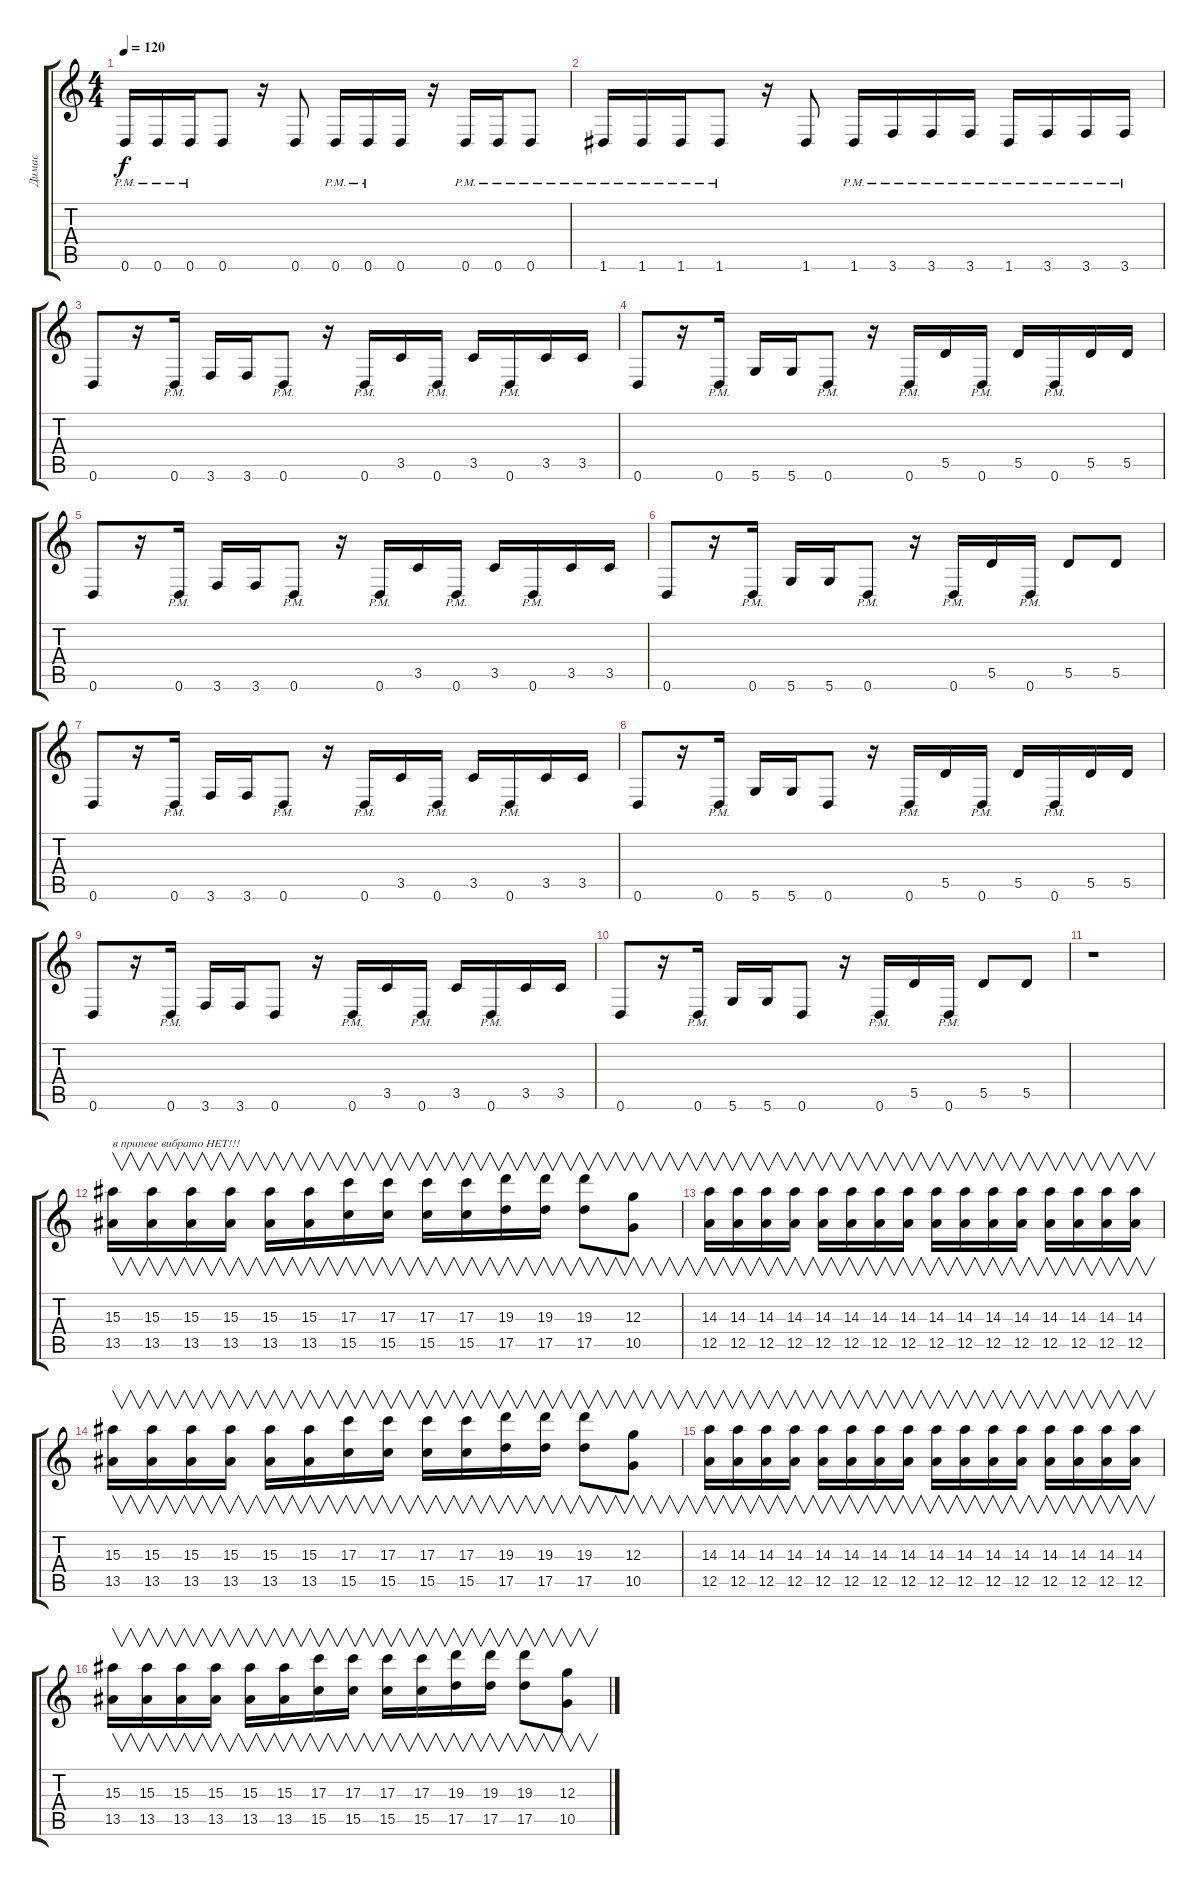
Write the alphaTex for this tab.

\track ("Димас" "Димас") {instrument distortionguitar}
\staff {score tabs}
\tuning (E4 B3 G3 D3 A2 D2) {hide}
\ts (4 4)
\tempo 120
\clef g2
\ks c
0.6{pm}.16{dy f} 0.6{pm}.16 0.6{pm}.16 0.6.8 r.16 0.6.8 0.6{pm}.16 0.6{pm}.16 0.6.16 r.16 0.6{pm}.16 0.6{pm}.16 0.6{pm}.8 |
1.6{pm}.16 1.6{pm}.16 1.6{pm}.16 1.6{pm}.8 r.16 1.6.8 1.6{pm}.16 3.6{pm}.16 3.6{pm}.16 3.6{pm}.16 1.6{pm}.16 3.6{pm}.16 3.6{pm}.16 3.6{pm}.16 |
0.6.8 r.16 0.6{pm}.16 3.6.16 3.6.16 0.6{pm}.8 r.16 0.6{pm}.16 3.5.16 0.6{pm}.16 3.5.16 0.6{pm}.16 3.5.16 3.5.16 |
0.6.8 r.16 0.6{pm}.16 5.6.16 5.6.16 0.6{pm}.8 r.16 0.6{pm}.16 5.5.16 0.6{pm}.16 5.5.16 0.6{pm}.16 5.5.16 5.5.16 |
0.6.8 r.16 0.6{pm}.16 3.6.16 3.6.16 0.6{pm}.8 r.16 0.6{pm}.16 3.5.16 0.6{pm}.16 3.5.16 0.6{pm}.16 3.5.16 3.5.16 |
0.6.8 r.16 0.6{pm}.16 5.6.16 5.6.16 0.6{pm}.8 r.16 0.6{pm}.16 5.5.16 0.6{pm}.16 5.5.8 5.5.8 |
0.6.8 r.16 0.6{pm}.16 3.6.16 3.6.16 0.6{pm}.8 r.16 0.6{pm}.16 3.5.16 0.6{pm}.16 3.5.16 0.6{pm}.16 3.5.16 3.5.16 |
0.6.8 r.16 0.6{pm}.16 5.6.16 5.6.16 0.6.8 r.16 0.6{pm}.16 5.5.16 0.6{pm}.16 5.5.16 0.6{pm}.16 5.5.16 5.5.16 |
0.6.8 r.16 0.6{pm}.16 3.6.16 3.6.16 0.6.8 r.16 0.6{pm}.16 3.5.16 0.6{pm}.16 3.5.16 0.6{pm}.16 3.5.16 3.5.16 |
0.6.8 r.16 0.6{pm}.16 5.6.16 5.6.16 0.6.8 r.16 0.6{pm}.16 5.5.16 0.6{pm}.16 5.5.8 5.5.8 |
r.1 |
(15.3 13.5).16{v txt "в припеве вибрато НЕТ!!!"} (15.3 13.5).16{v} (15.3 13.5).16{v} (15.3 13.5).16{v} (15.3 13.5).16{v} (15.3 13.5).16{v} (17.3 15.5).16{v} (17.3 15.5).16{v} (17.3 15.5).16{v} (17.3 15.5).16{v} (19.3 17.5).16{v} (19.3 17.5).16{v} (19.3 17.5).8{v} (12.3 10.5).8{v} |
(14.3 12.5).16{v} (14.3 12.5).16{v} (14.3 12.5).16{v} (14.3 12.5).16{v} (14.3 12.5).16{v} (14.3 12.5).16{v} (14.3 12.5).16{v} (14.3 12.5).16{v} (14.3 12.5).16{v} (14.3 12.5).16{v} (14.3 12.5).16{v} (14.3 12.5).16{v} (14.3 12.5).16{v} (14.3 12.5).16{v} (14.3 12.5).16{v} (14.3 12.5).16{v} |
(15.3 13.5).16{v} (15.3 13.5).16{v} (15.3 13.5).16{v} (15.3 13.5).16{v} (15.3 13.5).16{v} (15.3 13.5).16{v} (17.3 15.5).16{v} (17.3 15.5).16{v} (17.3 15.5).16{v} (17.3 15.5).16{v} (19.3 17.5).16{v} (19.3 17.5).16{v} (19.3 17.5).8{v} (12.3 10.5).8{v} |
(14.3 12.5).16{v} (14.3 12.5).16{v} (14.3 12.5).16{v} (14.3 12.5).16{v} (14.3 12.5).16{v} (14.3 12.5).16{v} (14.3 12.5).16{v} (14.3 12.5).16{v} (14.3 12.5).16{v} (14.3 12.5).16{v} (14.3 12.5).16{v} (14.3 12.5).16{v} (14.3 12.5).16{v} (14.3 12.5).16{v} (14.3 12.5).16{v} (14.3 12.5).16{v} |
(15.3 13.5).16{v} (15.3 13.5).16{v} (15.3 13.5).16{v} (15.3 13.5).16{v} (15.3 13.5).16{v} (15.3 13.5).16{v} (17.3 15.5).16{v} (17.3 15.5).16{v} (17.3 15.5).16{v} (17.3 15.5).16{v} (19.3 17.5).16{v} (19.3 17.5).16{v} (19.3 17.5).8{v} (12.3 10.5).8{v}
